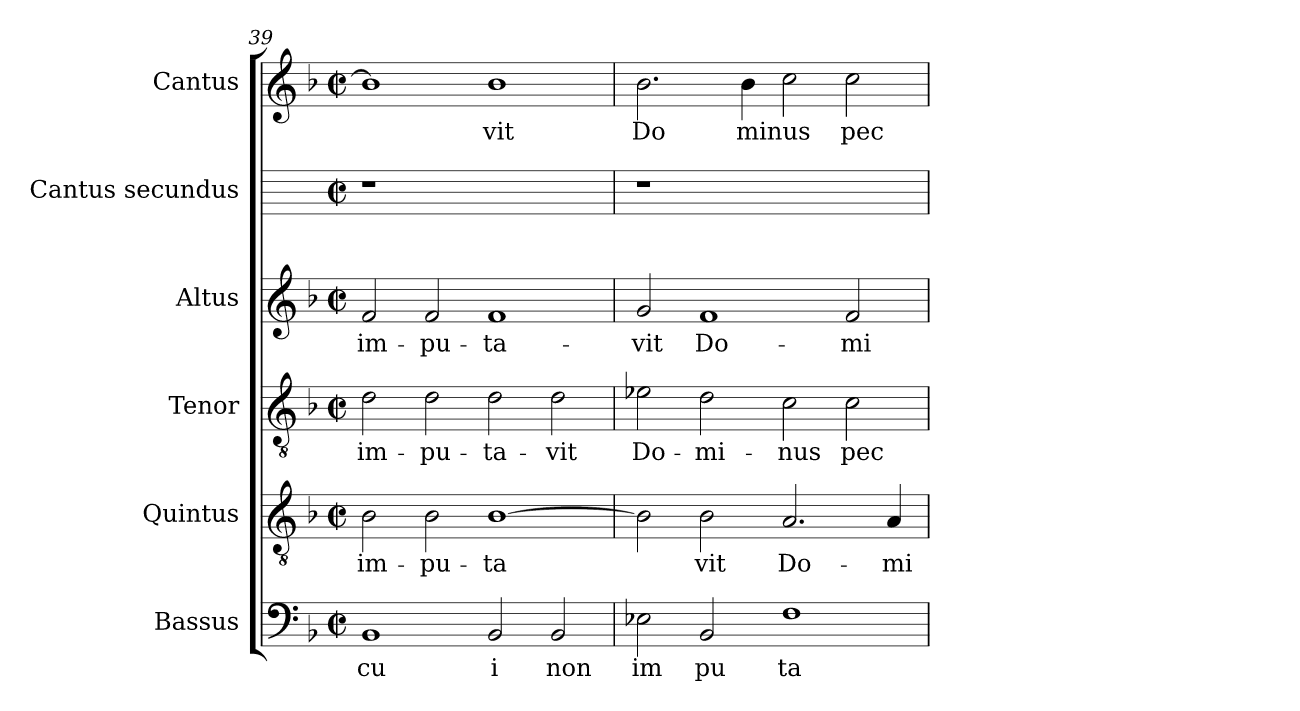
**kern	**text	**kern	**text	**kern	**text	**kern	**text	**kern	**kern	**text
*part6	*part6	*part5	*part5	*part4	*part4	*part3	*part3	*part2	*part1	*part1
*staff6	*staff6	*staff5	*staff5	*staff4	*staff4	*staff3	*staff3	*staff2	*staff1	*staff1
*I"Bassus	*	*I"Quintus	*	*I"Tenor	*	*I"Altus	*	*I"Cantus  secundus	*I"Cantus	*
*I'B	*	*I'Q	*	*I'T	*	*I'A	*	*	*I'C	*
*clefF4	*	*clefGv2	*	*clefGv2	*	*clefG2	*	*	*clefG2	*
*k[b-]	*	*k[b-]	*	*k[b-]	*	*k[b-]	*	*k[]	*k[b-]	*
*F:	*	*F:	*	*F:	*	*F:	*	*C:	*F:	*
*M2/2	*	*M2/2	*	*M2/2	*	*M2/2	*	*M2/2	*M2/2	*
*met(c|)	*	*met(c|)	*	*met(c|)	*	*met(c|)	*	*met(c|)	*met(c|)	*
=39	=39	=39	=39	=39	=39	=39	=39	=39	=39	=39
!	!LO:LY:b:cj	!	!LO:LY:b:cj	!	!LO:LY:b:cj	!	!LO:LY:b:cj	!	!	!LO:LY:b:cj
1BB-	cu	2B-\	im-	2d\	im-	2f/	im-	1r	1b-]	.
!	!	!	!LO:LY:b:cj	!	!LO:LY:b:cj	!	!LO:LY:b:cj	!	!	!
.	.	2B-\	-pu-	2d\	-pu-	2f/	-pu-	.	.	.
!	!LO:LY:b:cj	!	!LO:LY:b:cj	!	!LO:LY:b:cj	!	!LO:LY:b:cj	!	!	!LO:LY:b:cj
2BB-/	i	[>1B-	-ta-	2d\	-ta-	1f	-ta-	1ryy	1b-	vit
!	!LO:LY:b:cj	!	!	!	!LO:LY:b:cj	!	!	!	!	!
2BB-/	non	.	.	2d\	-vit	.	.	.	.	.
=40	=40	=40	=40	=40	=40	=40	=40	=40	=40	=40
!	!LO:LY:b:cj	!	!LO:LY:b:cj	!	!LO:LY:b:cj	!	!LO:LY:b:cj	!	!	!LO:LY:b:cj
2E-\	im	2B-\]	--	2e-X\	Do-	2g/	-vit	1r	2.b-\	Do
!	!LO:LY:b:cj	!	!LO:LY:b:cj	!	!LO:LY:b:cj	!	!LO:LY:b:cj	!	!	!
2BB-/	pu	2B-\	-vit	2d\	-mi-	1f	Do-	.	.	.
!	!	!	!	!	!	!	!	!	!	!LO:LY:b:cj
.	.	.	.	.	.	.	.	.	4b-\	minus
!	!LO:LY:b:cj	!	!LO:LY:b:cj	!	!LO:LY:b:cj	!	!	!	!	!LO:LY:b:cj
1F	ta	2.A/	Do-	2c\	-nus	.	.	1ryy	2cc\	.
!	!	!	!	!	!LO:LY:b:cj	!	!LO:LY:b:cj	!	!	!LO:LY:b:cj
.	.	.	.	2c\	pec-	2f/	-mi-	.	2cc\	pec
!	!	!	!LO:LY:b:cj	!	!	!	!	!	!	!
.	.	4A/	-mi-	.	.	.	.	.	.	.
=	=	=	=	=	=	=	=	=	=	=
*-	*-	*-	*-	*-	*-	*-	*-	*-	*-	*-
